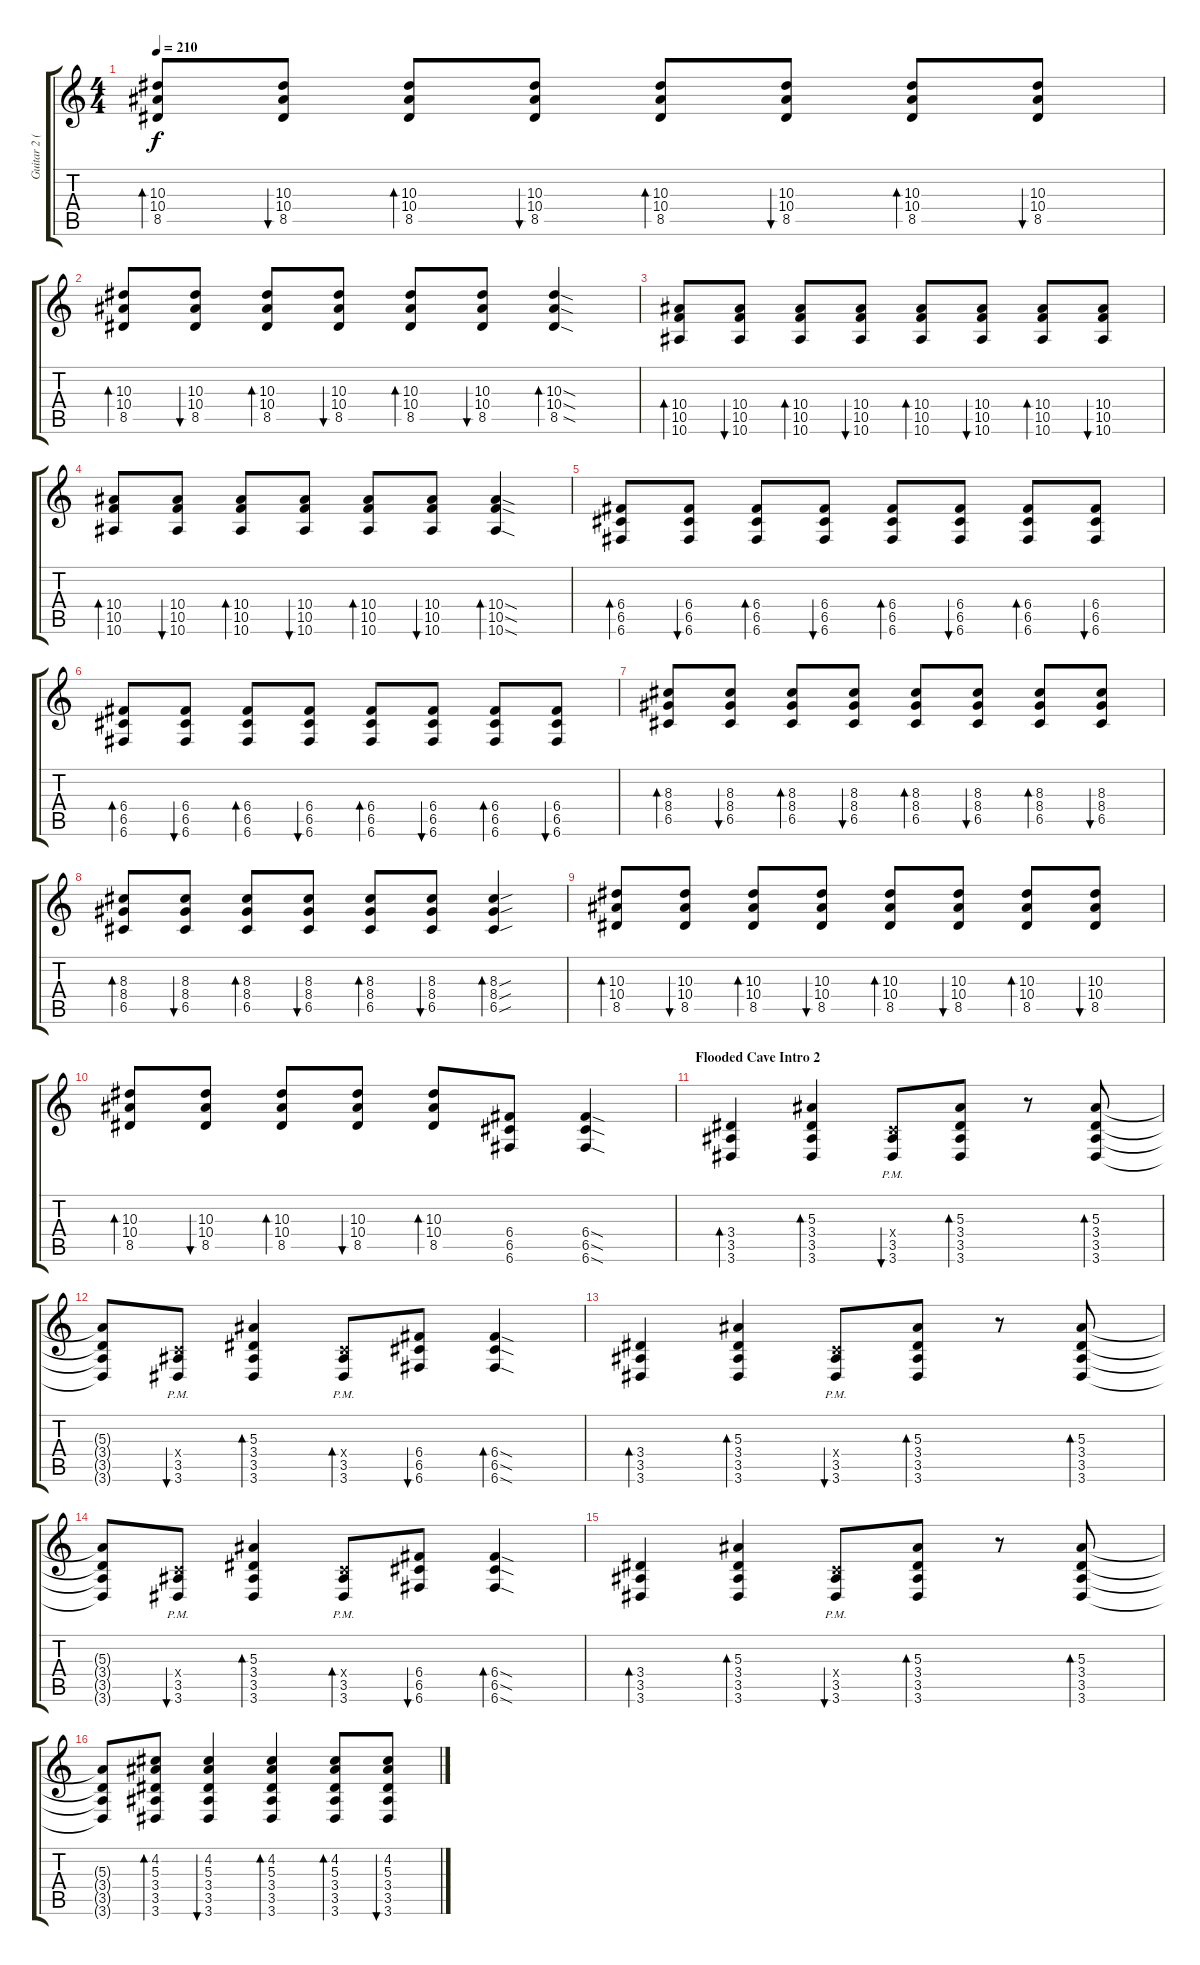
\track ("Guitar 2 (overdrive)" "Guitar 2 (") {instrument overdrivenguitar}
\staff {score tabs}
\tuning (D4 A3 F3 C3 G2 C2) {hide}
\ts (4 4)
\tempo 210
\clef g2
\ks c
(10.3 10.4 8.5).8{bd 60 dy f} (10.3 10.4 8.5).8{bu 60} (10.3 10.4 8.5).8{bd 60} (10.3 10.4 8.5).8{bu 60} (10.3 10.4 8.5).8{bd 60} (10.3 10.4 8.5).8{bu 60} (10.3 10.4 8.5).8{bd 60} (10.3 10.4 8.5).8{bu 60} |
(10.3 10.4 8.5).8{bd 60} (10.3 10.4 8.5).8{bu 60} (10.3 10.4 8.5).8{bd 60} (10.3 10.4 8.5).8{bu 60} (10.3 10.4 8.5).8{bd 60} (10.3 10.4 8.5).8{bu 60} (10.3{sod} 10.4{sod} 8.5{sod}).4{bd 60} |
(10.4 10.5 10.6).8{bd 60} (10.4 10.5 10.6).8{bu 60} (10.4 10.5 10.6).8{bd 60} (10.4 10.5 10.6).8{bu 60} (10.4 10.5 10.6).8{bd 60} (10.4 10.5 10.6).8{bu 60} (10.4 10.5 10.6).8{bd 60} (10.4 10.5 10.6).8{bu 60} |
(10.4 10.5 10.6).8{bd 60} (10.4 10.5 10.6).8{bu 60} (10.4 10.5 10.6).8{bd 60} (10.4 10.5 10.6).8{bu 60} (10.4 10.5 10.6).8{bd 60} (10.4 10.5 10.6).8{bu 60} (10.4{sod} 10.5{sod} 10.6{sod}).4{bd 60} |
(6.4 6.5 6.6).8{bd 60} (6.4 6.5 6.6).8{bu 60} (6.4 6.5 6.6).8{bd 60} (6.4 6.5 6.6).8{bu 60} (6.4 6.5 6.6).8{bd 60} (6.4 6.5 6.6).8{bu 60} (6.4 6.5 6.6).8{bd 60} (6.4 6.5 6.6).8{bu 60} |
(6.4 6.5 6.6).8{bd 60} (6.4 6.5 6.6).8{bu 60} (6.4 6.5 6.6).8{bd 60} (6.4 6.5 6.6).8{bu 60} (6.4 6.5 6.6).8{bd 60} (6.4 6.5 6.6).8{bu 60} (6.4 6.5 6.6).8{bd 60} (6.4 6.5 6.6).8{bu 60} |
(8.3 8.4 6.5).8{bd 60} (8.3 8.4 6.5).8{bu 60} (8.3 8.4 6.5).8{bd 60} (8.3 8.4 6.5).8{bu 60} (8.3 8.4 6.5).8{bd 60} (8.3 8.4 6.5).8{bu 60} (8.3 8.4 6.5).8{bd 60} (8.3 8.4 6.5).8{bu 60} |
(8.3 8.4 6.5).8{bd 60} (8.3 8.4 6.5).8{bu 60} (8.3 8.4 6.5).8{bd 60} (8.3 8.4 6.5).8{bu 60} (8.3 8.4 6.5).8{bd 60} (8.3 8.4 6.5).8{bu 60} (8.3{sou} 8.4{sou} 6.5{sou}).4{bd 60} |
(10.3 10.4 8.5).8{bd 60} (10.3 10.4 8.5).8{bu 60} (10.3 10.4 8.5).8{bd 60} (10.3 10.4 8.5).8{bu 60} (10.3 10.4 8.5).8{bd 60} (10.3 10.4 8.5).8{bu 60} (10.3 10.4 8.5).8{bd 60} (10.3 10.4 8.5).8{bu 60} |
(10.3 10.4 8.5).8{bd 60} (10.3 10.4 8.5).8{bu 60} (10.3 10.4 8.5).8{bd 60} (10.3 10.4 8.5).8{bu 60} (10.3 10.4 8.5).8{bd 60} (6.4 6.5 6.6).8 (6.4{sod} 6.5{sod} 6.6{sod}).4 |
\section ("" "Flooded Cave Intro 2")
(3.4 3.5 3.6).4{bd 60 volume 13 instrument overdrivenguitar} (5.3 3.4 3.5 3.6).4{bd 60} (0.4{x} 3.5{pm} 3.6{pm}).8{bu 60} (5.3 3.4 3.5 3.6).8{bd 60} r.8 (5.3 3.4 3.5 3.6).8{bd 60} |
(5.3{t} 3.4{t} 3.5{t} 3.6{t}).8 (0.4{x} 3.5{pm} 3.6{pm}).8{bu 60} (5.3 3.4 3.5 3.6).4{bd 60} (0.4{x} 3.5{pm} 3.6{pm}).8{bd 60} (6.4 6.5 6.6).8{bu 60} (6.4{sod} 6.5{sod} 6.6{sod}).4{bd 60} |
(3.4 3.5 3.6).4{bd 60} (5.3 3.4 3.5 3.6).4{bd 60} (0.4{x} 3.5{pm} 3.6{pm}).8{bu 60} (5.3 3.4 3.5 3.6).8{bd 60} r.8 (5.3 3.4 3.5 3.6).8{bd 60} |
(5.3{t} 3.4{t} 3.5{t} 3.6{t}).8 (0.4{x} 3.5{pm} 3.6{pm}).8{bu 60} (5.3 3.4 3.5 3.6).4{bd 60} (0.4{x} 3.5{pm} 3.6{pm}).8{bd 60} (6.4 6.5 6.6).8{bu 60} (6.4{sod} 6.5{sod} 6.6{sod}).4{bd 60} |
(3.4 3.5 3.6).4{bd 60} (5.3 3.4 3.5 3.6).4{bd 60} (0.4{x} 3.5{pm} 3.6{pm}).8{bu 60} (5.3 3.4 3.5 3.6).8{bd 60} r.8 (5.3 3.4 3.5 3.6).8{bd 60} |
(5.3{t} 3.4{t} 3.5{t} 3.6{t}).8 (4.2 5.3 3.4 3.5 3.6).8{bd 60} (4.2 5.3 3.4 3.5 3.6).4{bu 60} (4.2 5.3 3.4 3.5 3.6).4{bd 60} (4.2 5.3 3.4 3.5 3.6).8{bd 60} (4.2 5.3 3.4 3.5 3.6).8{bu 60}
